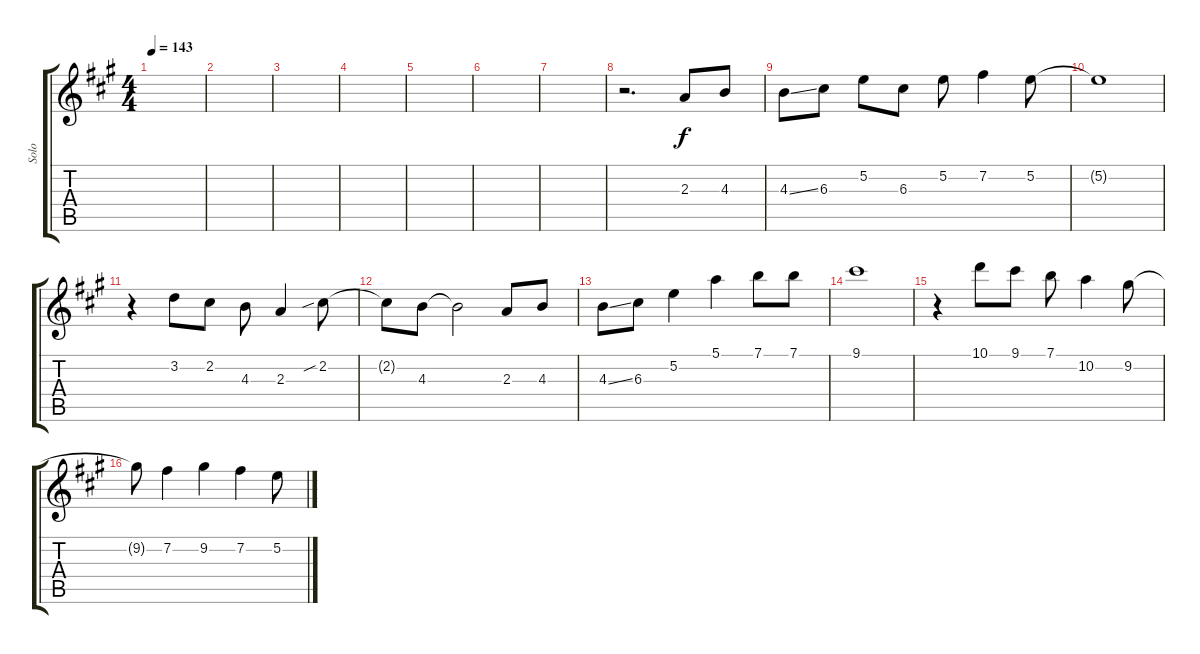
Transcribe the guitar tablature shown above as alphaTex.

\track ("Solo" "Solo") {instrument acousticguitarnylon}
\staff {score tabs}
\tuning (E4 B3 G3 D3 A2 E2) {hide}
\ts (4 4)
\tempo 143
\clef g2
\ks a
|
|
|
|
|
|
|
r.2{d} 2.3.8 4.3.8 |
4.3{ss}.8 6.3.8 5.2.8 6.3.8 5.2.8 7.2.4 5.2.8 |
5.2{t}.1 |
r.4 3.2.8 2.2.8 4.3.8 2.3.4 2.2{sib}.8 |
2.2{t}.8 4.3.8 4.3{t}.2 2.3.8 4.3.8 |
4.3{ss}.8 6.3.8 5.2.4 5.1.4 7.1.8 7.1.8 |
9.1.1 |
r.4 10.1.8 9.1.8 7.1.8 10.2.4 9.2.8 |
9.2{t}.8 7.2.4 9.2.4 7.2.4 5.2.8
